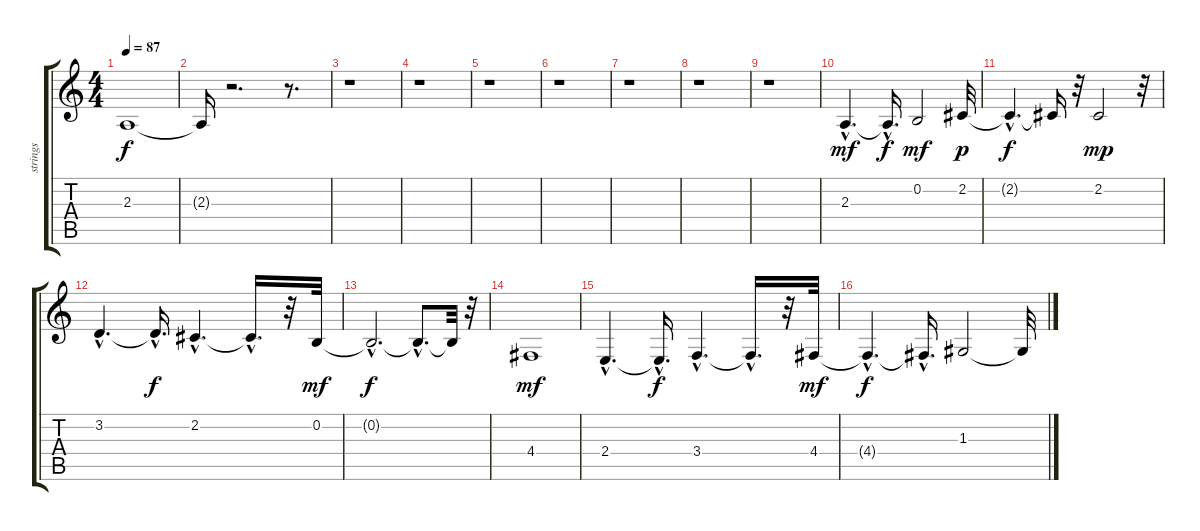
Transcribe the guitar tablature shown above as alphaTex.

\track ("strings" "strings") {instrument synthstrings2}
\staff {score tabs}
\tuning (E4 B3 G3 D3 A2 E2) {hide}
\ts (4 4)
\tempo 87
\clef g2
\ks c
2.3.1{dy f} |
2.3{t}.16 r.2{d} r.8{d} |
r.1 |
r.1 |
r.1 |
r.1 |
r.1 |
r.1 |
r.1 |
2.3{hac}.4{d dy mf volume 14} 2.3{hac t}.16{d dy f} 0.2.2{dy mf} 2.2.32{dy p} |
2.2{hac t}.4{d dy f} 2.2{t}.16 r.32 2.2.2{dy mp} r.32 |
3.2{hac}.4{d} 3.2{hac t}.16{d dy f} 2.2{hac}.4{d} 2.2{hac t}.16{d} r.32 0.2.32{dy mf} |
0.2{hac t}.2{d dy f} 0.2{hac t}.8{d} 0.2{t}.32 r.32 |
4.4.1{dy mf} |
2.4{hac}.4{d} 2.4{hac t}.16{d dy f} 3.4{hac}.4{d} 3.4{hac t}.16{d} r.32 4.4.32{dy mf} |
4.4{hac t}.4{d dy f} 4.4{hac t}.16{d} 1.3.2 1.3{t}.32
